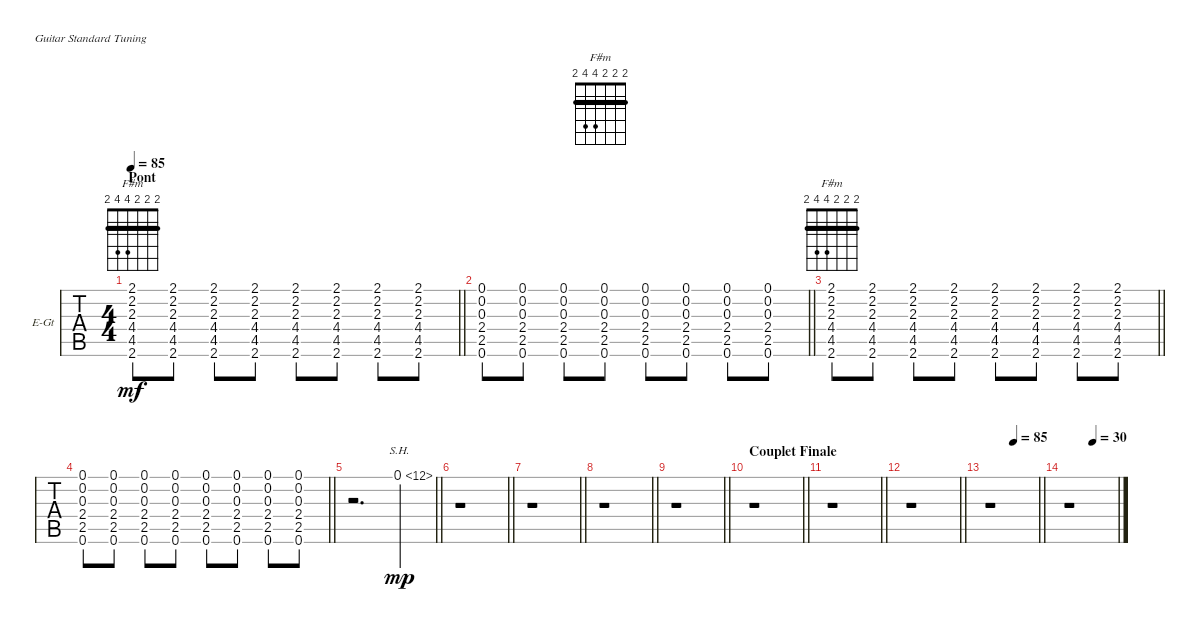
\bracketExtendMode groupsimilarinstruments
\firstSystemTrackNameOrientation horizontal
\otherSystemsTrackNameOrientation horizontal
\chordDiagramsInScore
\track ("Guitare électrique" "E-Gt") {instrument overdrivenguitar}
\staff {tabs}
\tuning (E4 B3 G3 D3 A2 E2)
\chord ("F#m" 2 2 2 4 4 2) {barre (2 2 2)}
\ts (4 4)
\section ("" "Pont")
\tempo 85
\clef g2
\barLineRight lightlight
\ks c
(2.1 2.2 2.3 4.4 4.5 2.6).8{ch "F#m" dy mf} (2.1 2.2 2.3 4.4 4.5 2.6).8 (2.1 2.2 2.3 4.4 4.5 2.6).8 (2.1 2.2 2.3 4.4 4.5 2.6).8 (2.1 2.2 2.3 4.4 4.5 2.6).8 (2.1 2.2 2.3 4.4 4.5 2.6).8 (2.1 2.2 2.3 4.4 4.5 2.6).8 (2.1 2.2 2.3 4.4 4.5 2.6).8 |
\barLineRight lightlight
(0.1 0.2 0.3 2.4 2.5 0.6).8 (0.1 0.2 0.3 2.4 2.5 0.6).8 (0.1 0.2 0.3 2.4 2.5 0.6).8 (0.1 0.2 0.3 2.4 2.5 0.6).8 (0.1 0.2 0.3 2.4 2.5 0.6).8 (0.1 0.2 0.3 2.4 2.5 0.6).8 (0.1 0.2 0.3 2.4 2.5 0.6).8 (0.1 0.2 0.3 2.4 2.5 0.6).8 |
\barLineRight lightlight
(2.1 2.2 2.3 4.4 4.5 2.6).8{ch "F#m"} (2.1 2.2 2.3 4.4 4.5 2.6).8 (2.1 2.2 2.3 4.4 4.5 2.6).8 (2.1 2.2 2.3 4.4 4.5 2.6).8 (2.1 2.2 2.3 4.4 4.5 2.6).8 (2.1 2.2 2.3 4.4 4.5 2.6).8 (2.1 2.2 2.3 4.4 4.5 2.6).8 (2.1 2.2 2.3 4.4 4.5 2.6).8 |
\barLineRight lightlight
(0.1 0.2 0.3 2.4 2.5 0.6).8 (0.1 0.2 0.3 2.4 2.5 0.6).8 (0.1 0.2 0.3 2.4 2.5 0.6).8 (0.1 0.2 0.3 2.4 2.5 0.6).8 (0.1 0.2 0.3 2.4 2.5 0.6).8 (0.1 0.2 0.3 2.4 2.5 0.6).8 (0.1 0.2 0.3 2.4 2.5 0.6).8 (0.1 0.2 0.3 2.4 2.5 0.6).8 |
\barLineRight lightlight
r.2{d} 0.1{sh 12}.4{dy mp} |
\barLineRight lightlight
r.1 |
\barLineRight lightlight
r.1 |
\barLineRight lightlight
r.1 |
\barLineRight lightlight
r.1 |
\section ("" "Couplet Finale")
\barLineRight lightlight
r.1 |
\barLineRight lightlight
r.1 |
\barLineRight lightlight
r.1 |
\tempo (85 0.5)
\barLineRight lightlight
r.1 |
\tempo (30 0.5)
r.1
